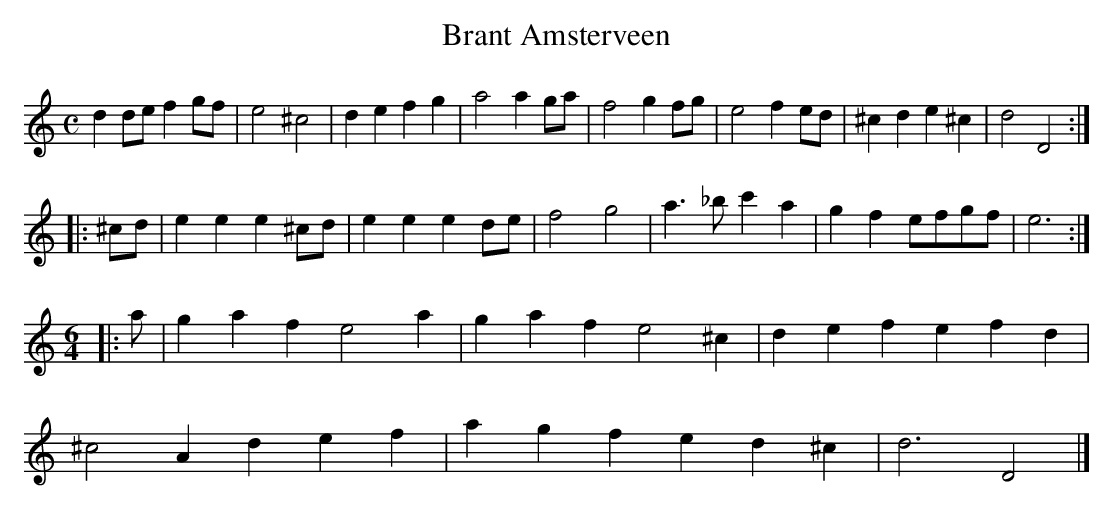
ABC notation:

X:1
T:Brant Amsterveen
M:C
K:Ddor
d2def2gf|e4^c4|d2e2f2g2|a4a2ga|f4g2fg|e4f2ed|^c2d2e2^c2|d4D4:|
|:^cd|e2e2e2^cd|e2e2e2de|f4g4|a3_bc'2a2|g2f2efgf|e6:|
[M:6/4]|:a|g2a2f2e4a2|g2a2f2e4^c2|d2e2f2e2f2d2|
^c4A2d2e2f2|a2g2f2e2d2^c2|d6D4|]
